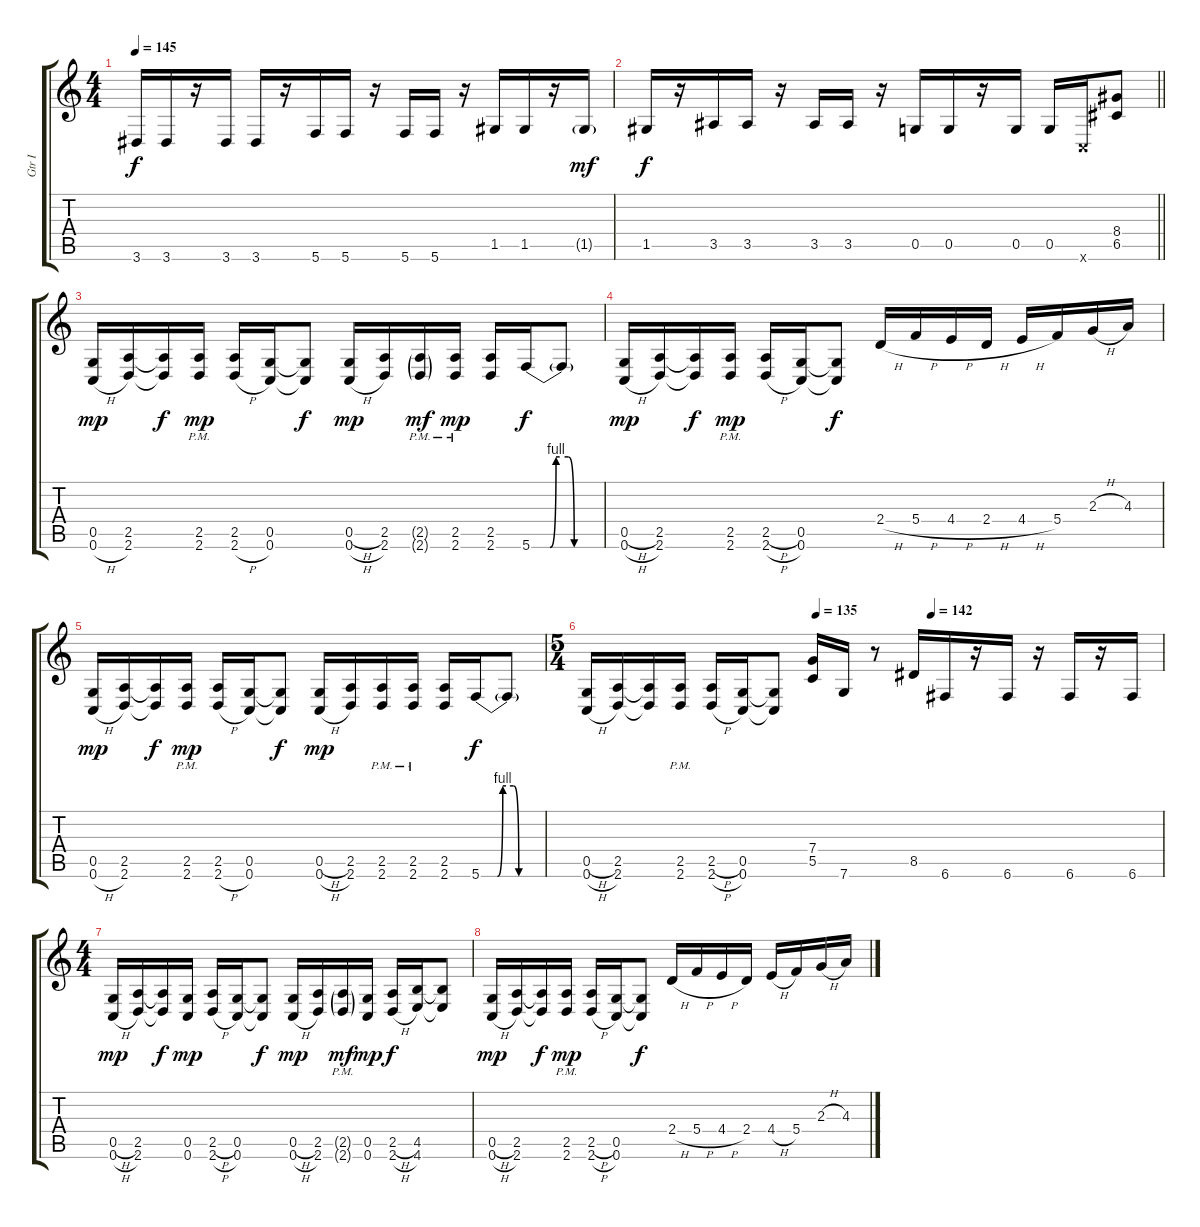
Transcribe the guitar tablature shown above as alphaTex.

\track ("Gtr I" "Gtr I") {instrument distortionguitar}
\staff {score tabs}
\tuning (D4 A3 F3 C3 G2 C2) {hide}
\ts (4 4)
\tempo 145
\clef g2
\ks c
3.6.16{dy f} 3.6.16 r.16 3.6.16 3.6.16 r.16 5.6.16 5.6.16 r.16 5.6.16 5.6.16 r.16 1.5.16 1.5.16 r.16 1.5{g}.16{dy mf} |
\barLineRight lightlight
1.5.16{dy f} r.16 3.5.16 3.5.16 r.16 3.5.16 3.5.16 r.16 0.5.16 0.5.16 r.16 0.5.16 0.5.16 0.6{x}.16 (8.4 6.5).8 |
(0.5 0.6{h}).16{dy mp volume 13} (2.5 2.6).16 (2.5{t} 2.6{t}).16{dy f} (2.5{pm} 2.6{pm}).16{dy mp} (2.5 2.6{h}).16 (0.5 0.6).16 (0.5{t} 0.6{t}).8{dy f} (0.5{h} 0.6{h}).16{dy mp} (2.5 2.6).16 (2.5{g pm} 2.6{g pm}).16{dy mf} (2.5{pm} 2.6{pm}).16{dy mp} (2.5 2.6).16 5.6{be (custom 0 0 15 0 20 4 23 4 30 4 35 0 45 0 60 0)}.16{dy f} 5.6{t}.8 |
(0.5{h} 0.6{h}).16{dy mp} (2.5 2.6).16 (2.5{t} 2.6{t}).16{dy f} (2.5{pm} 2.6{pm}).16{dy mp} (2.5{h} 2.6{h}).16 (0.5 0.6).16 (0.5{t} 0.6{t}).8{dy f} 2.4{h}.16 5.4{h}.16 4.4{h}.16 2.4{h}.16 4.4{h}.16 5.4.16 2.3{h}.16 4.3.16 |
(0.5 0.6{h}).16{dy mp} (2.5 2.6).16 (2.5{t} 2.6{t}).16{dy f} (2.5{pm} 2.6{pm}).16{dy mp} (2.5 2.6{h}).16 (0.5 0.6).16 (0.5{t} 0.6{t}).8{dy f} (0.5{h} 0.6{h}).16{dy mp} (2.5 2.6).16 (2.5{pm} 2.6{pm}).16 (2.5{pm} 2.6{pm}).16 (2.5 2.6).16 5.6{be (custom 0 0 15 0 20 4 23 4 30 4 35 0 45 0 60 0)}.16{dy f} 5.6{t}.8 |
\ts (5 4)
\tempo (135 0.4)
\tempo (142 0.6)
(0.5{h} 0.6{h}).16 (2.5 2.6).16 (2.5{t} 2.6{t}).16 (2.5{pm} 2.6{pm}).16 (2.5{h} 2.6{h}).16 (0.5 0.6).16 (0.5{t} 0.6{t}).8 (7.4 5.5).16 7.6.16 r.8 8.5.16 6.6.16 r.16 6.6.16 r.16 6.6.16 r.16 6.6.16 |
\ts (4 4)
(0.5{h} 0.6{h}).16{dy mp} (2.5 2.6).16 (2.5{t} 2.6{t}).16{dy f} (0.5 0.6).16{dy mp} (2.5{h} 2.6{h}).16 (0.5 0.6).16 (0.5{t} 0.6{t}).8{dy f} (0.5{h} 0.6{h}).16{dy mp} (2.5 2.6).16 (2.5{g pm} 2.6{g pm}).16{dy mf} (0.5 0.6).16{dy mp} (2.5{h} 2.6{h}).16{dy f} (4.5 4.6).16 (4.5{t} 4.6{t}).8 |
(0.5{h} 0.6{h}).16{dy mp} (2.5 2.6).16 (2.5{t} 2.6{t}).16{dy f} (2.5{pm} 2.6{pm}).16{dy mp} (2.5{h} 2.6{h}).16 (0.5 0.6).16 (0.5{t} 0.6{t}).8{dy f} 2.4{h}.16 5.4{h}.16 4.4{h}.16 2.4.16 4.4{h}.16 5.4.16 2.3{h}.16 4.3.16
